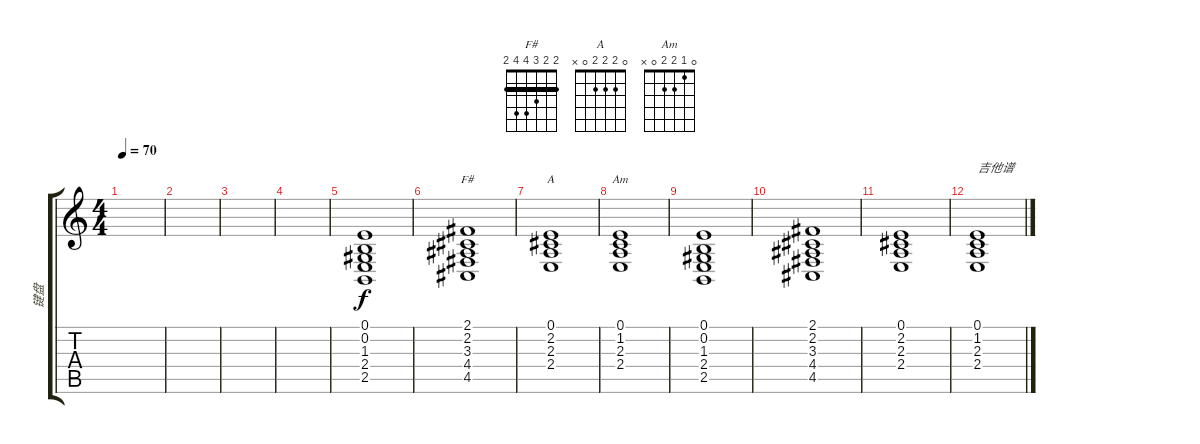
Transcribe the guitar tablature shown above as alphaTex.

\track ("键盘" "键盘") {instrument synthstrings1}
\staff {score tabs}
\tuning (E4 B3 G3 D3 A2 E2) {hide}
\chord ("F#" 2 2 3 4 4 2) {barre 2}
\chord ("A" 0 2 2 2 0 x)
\chord ("Am" 0 1 2 2 0 x)
\ts (4 4)
\tempo 70
\clef g2
\ks c
|
|
|
|
(0.1 0.2 1.3 2.4 2.5).1 |
(2.1 2.2 3.3 4.4 4.5).1{ch "F#"} |
(0.1 2.2 2.3 2.4).1{ch "A"} |
(0.1 1.2 2.3 2.4).1{ch "Am"} |
(0.1 0.2 1.3 2.4 2.5).1 |
(2.1 2.2 3.3 4.4 4.5).1 |
(0.1 2.2 2.3 2.4).1 |
(0.1 1.2 2.3 2.4).1{txt "吉他谱"}
